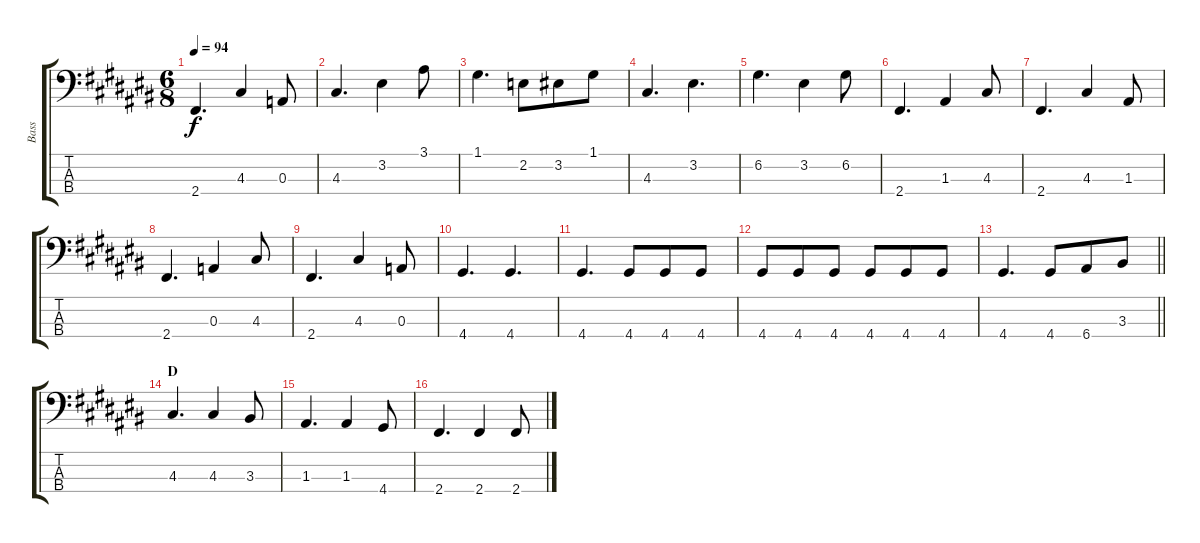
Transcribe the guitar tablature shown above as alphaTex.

\track ("Bass" "Bass") {instrument electricbassfinger}
\staff {score tabs}
\tuning (G2 D2 A1 E1) {hide}
\ts (6 8)
\tempo 94
\clef f4
\ks c#
2.4.4{d dy f} 4.3.4 0.3.8 |
4.3.4{d} 3.2.4 3.1.8 |
1.1.4{d} 2.2.8 3.2.8 1.1.8 |
4.3.4{d} 3.2.4{d} |
6.2.4{d} 3.2.4 6.2.8 |
2.4.4{d} 1.3.4 4.3.8 |
2.4.4{d} 4.3.4 1.3.8 |
2.4.4{d} 0.3.4 4.3.8 |
2.4.4{d} 4.3.4 0.3.8 |
4.4.4{d} 4.4.4{d} |
4.4.4{d} 4.4.8 4.4.8 4.4.8 |
4.4.8 4.4.8 4.4.8 4.4.8 4.4.8 4.4.8 |
\barLineRight lightlight
4.4.4{d} 4.4.8 6.4.8 3.3.8 |
\section ("" "D")
4.3.4{d} 4.3.4 3.3.8 |
1.3.4{d} 1.3.4 4.4.8 |
2.4.4{d} 2.4.4 2.4.8
